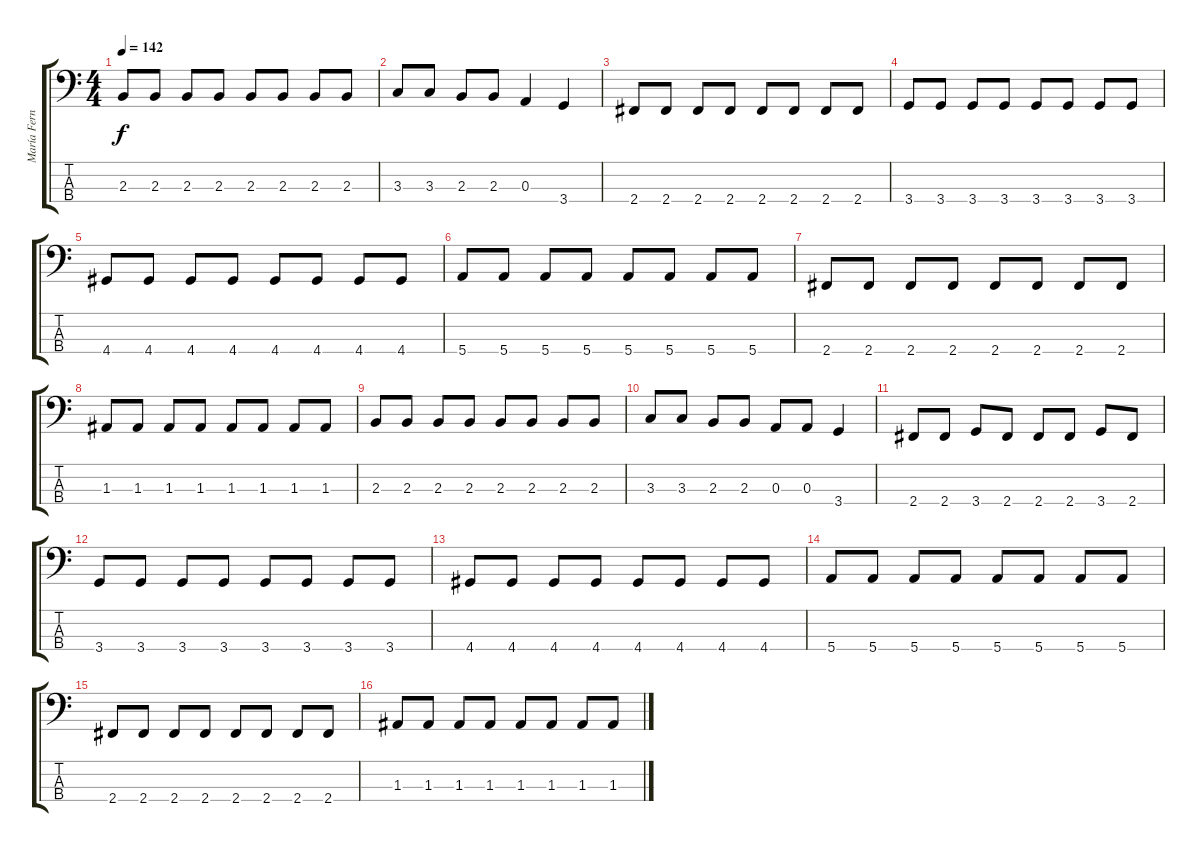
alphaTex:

\track ("María Fernanda (bajo)" "María Fern") {instrument electricbassfinger}
\staff {score tabs}
\tuning (G2 D2 A1 E1) {hide}
\ts (4 4)
\tempo 142
\clef f4
\ks c
2.3.8{dy f} 2.3.8 2.3.8 2.3.8 2.3.8 2.3.8 2.3.8 2.3.8 |
3.3.8 3.3.8 2.3.8 2.3.8 0.3.4 3.4.4 |
2.4.8 2.4.8 2.4.8 2.4.8 2.4.8 2.4.8 2.4.8 2.4.8 |
3.4.8 3.4.8 3.4.8 3.4.8 3.4.8 3.4.8 3.4.8 3.4.8 |
4.4.8 4.4.8 4.4.8 4.4.8 4.4.8 4.4.8 4.4.8 4.4.8 |
5.4.8 5.4.8 5.4.8 5.4.8 5.4.8 5.4.8 5.4.8 5.4.8 |
2.4.8 2.4.8 2.4.8 2.4.8 2.4.8 2.4.8 2.4.8 2.4.8 |
1.3.8 1.3.8 1.3.8 1.3.8 1.3.8 1.3.8 1.3.8 1.3.8 |
2.3.8 2.3.8 2.3.8 2.3.8 2.3.8 2.3.8 2.3.8 2.3.8 |
3.3.8 3.3.8 2.3.8 2.3.8 0.3.8 0.3.8 3.4.4 |
2.4.8 2.4.8 3.4.8 2.4.8 2.4.8 2.4.8 3.4.8 2.4.8 |
3.4.8 3.4.8 3.4.8 3.4.8 3.4.8 3.4.8 3.4.8 3.4.8 |
4.4.8 4.4.8 4.4.8 4.4.8 4.4.8 4.4.8 4.4.8 4.4.8 |
5.4.8 5.4.8 5.4.8 5.4.8 5.4.8 5.4.8 5.4.8 5.4.8 |
2.4.8 2.4.8 2.4.8 2.4.8 2.4.8 2.4.8 2.4.8 2.4.8 |
1.3.8 1.3.8 1.3.8 1.3.8 1.3.8 1.3.8 1.3.8 1.3.8
